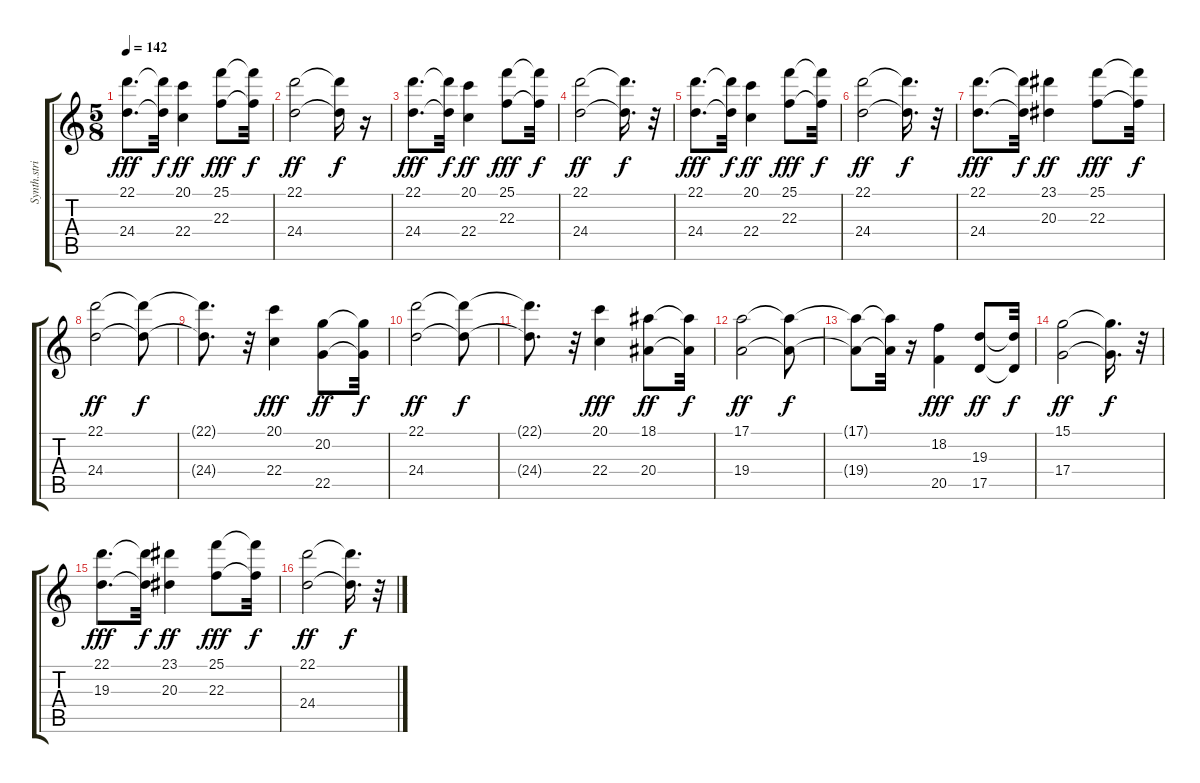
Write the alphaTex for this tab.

\track ("Synth.strings                       " "Synth.stri") {instrument synthstrings1}
\staff {score tabs}
\tuning (E4 B3 G3 D3 A2 E2) {hide}
\ts (5 8)
\tempo 142
\clef g2
\ks c
(22.1 24.4).8{d dy fff} (22.1{t} 24.4{t}).32{dy f} (20.1 22.4).4{dy ff} (25.1 22.3).8{dy fff} (25.1{t} 22.3{t}).32{dy f} |
(22.1 24.4).2{dy ff} (22.1{t} 24.4{t}).16{dy f} r.16 |
(22.1 24.4).8{d dy fff} (22.1{t} 24.4{t}).32{dy f} (20.1 22.4).4{dy ff} (25.1 22.3).8{dy fff} (25.1{t} 22.3{t}).32{dy f} |
(22.1 24.4).2{dy ff} (22.1{t} 24.4{t}).16{d dy f} r.32 |
(22.1 24.4).8{d dy fff} (22.1{t} 24.4{t}).32{dy f} (20.1 22.4).4{dy ff} (25.1 22.3).8{dy fff} (25.1{t} 22.3{t}).32{dy f} |
(22.1 24.4).2{dy ff} (22.1{t} 24.4{t}).16{d dy f} r.32 |
(22.1 24.4).8{d dy fff} (22.1{t} 24.4{t}).32{dy f} (23.1 20.3).4{dy ff} (25.1 22.3).8{dy fff} (25.1{t} 22.3{t}).32{dy f} |
(22.1 24.4).2{dy ff} (22.1{t} 24.4{t}).8{dy f} |
(22.1{t} 24.4{t}).8{d} r.32 (20.1 22.4).4{dy fff} (20.2 22.5).8{dy ff} (20.2{t} 22.5{t}).32{dy f} |
(22.1 24.4).2{dy ff} (22.1{t} 24.4{t}).8{dy f} |
(22.1{t} 24.4{t}).8{d} r.32 (20.1 22.4).4{dy fff} (18.1 20.4).8{dy ff} (18.1{t} 20.4{t}).32{dy f} |
(17.1 19.4).2{dy ff} (17.1{t} 19.4{t}).8{dy f} |
(17.1{t} 19.4{t}).8 (17.1{t} 19.4{t}).32 r.16 (18.2 20.5).4{dy fff} (19.3 17.5).8{dy ff} (19.3{t} 17.5{t}).32{dy f} |
(15.1 17.4).2{dy ff} (15.1{t} 17.4{t}).16{d dy f} r.32 |
(22.1 19.3).8{d dy fff} (22.1{t} 19.3{t}).32{dy f} (23.1 20.3).4{dy ff} (25.1 22.3).8{dy fff} (25.1{t} 22.3{t}).32{dy f} |
(22.1 24.4).2{dy ff} (22.1{t} 24.4{t}).16{d dy f} r.32
